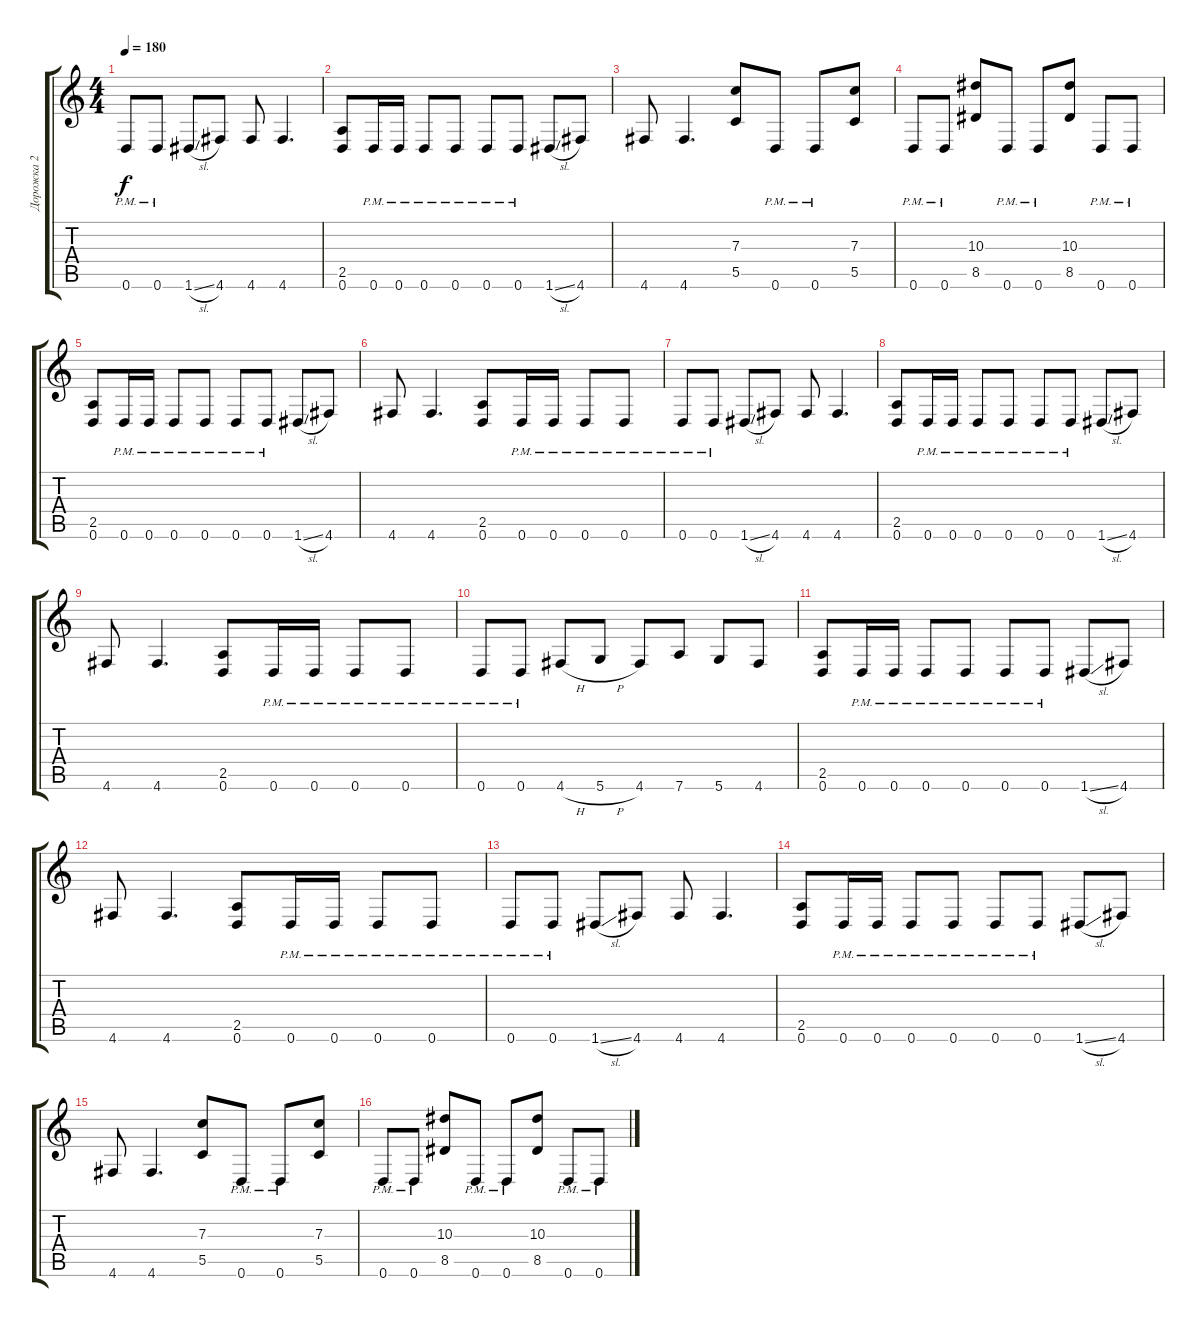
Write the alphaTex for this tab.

\track ("Дорожка 2" "Дорожка 2") {instrument distortionguitar}
\staff {score tabs}
\tuning (D4 A3 F3 C3 G2 D2) {hide}
\ts (4 4)
\tempo 180
\clef g2
\ks c
0.6{pm}.8{dy f} 0.6{pm}.8 1.6{sl}.8 4.6.8 4.6.8 4.6.4{d} |
(2.5 0.6).8 0.6{pm}.16 0.6{pm}.16 0.6{pm}.8 0.6{pm}.8 0.6{pm}.8 0.6{pm}.8 1.6{sl}.8 4.6.8 |
4.6.8 4.6.4{d} (7.3 5.5).8 0.6{pm}.8 0.6{pm}.8 (7.3 5.5).8 |
0.6{pm}.8 0.6{pm}.8 (10.3 8.5).8 0.6{pm}.8 0.6{pm}.8 (10.3 8.5).8 0.6{pm}.8 0.6{pm}.8 |
(2.5 0.6).8 0.6{pm}.16 0.6{pm}.16 0.6{pm}.8 0.6{pm}.8 0.6{pm}.8 0.6{pm}.8 1.6{sl}.8 4.6.8 |
4.6.8 4.6.4{d} (2.5 0.6).8 0.6{pm}.16 0.6{pm}.16 0.6{pm}.8 0.6{pm}.8 |
0.6{pm}.8 0.6{pm}.8 1.6{sl}.8 4.6.8 4.6.8 4.6.4{d} |
(2.5 0.6).8 0.6{pm}.16 0.6{pm}.16 0.6{pm}.8 0.6{pm}.8 0.6{pm}.8 0.6{pm}.8 1.6{sl}.8 4.6.8 |
4.6.8 4.6.4{d} (2.5 0.6).8 0.6{pm}.16 0.6{pm}.16 0.6{pm}.8 0.6{pm}.8 |
0.6{pm}.8 0.6{pm}.8 4.6{h}.8 5.6{h}.8 4.6.8 7.6.8 5.6.8 4.6.8 |
(2.5 0.6).8 0.6{pm}.16 0.6{pm}.16 0.6{pm}.8 0.6{pm}.8 0.6{pm}.8 0.6{pm}.8 1.6{sl}.8 4.6.8 |
4.6.8 4.6.4{d} (2.5 0.6).8 0.6{pm}.16 0.6{pm}.16 0.6{pm}.8 0.6{pm}.8 |
0.6{pm}.8 0.6{pm}.8 1.6{sl}.8 4.6.8 4.6.8 4.6.4{d} |
(2.5 0.6).8 0.6{pm}.16 0.6{pm}.16 0.6{pm}.8 0.6{pm}.8 0.6{pm}.8 0.6{pm}.8 1.6{sl}.8 4.6.8 |
4.6.8 4.6.4{d} (7.3 5.5).8 0.6{pm}.8 0.6{pm}.8 (7.3 5.5).8 |
0.6{pm}.8 0.6{pm}.8 (10.3 8.5).8 0.6{pm}.8 0.6{pm}.8 (10.3 8.5).8 0.6{pm}.8 0.6{pm}.8
